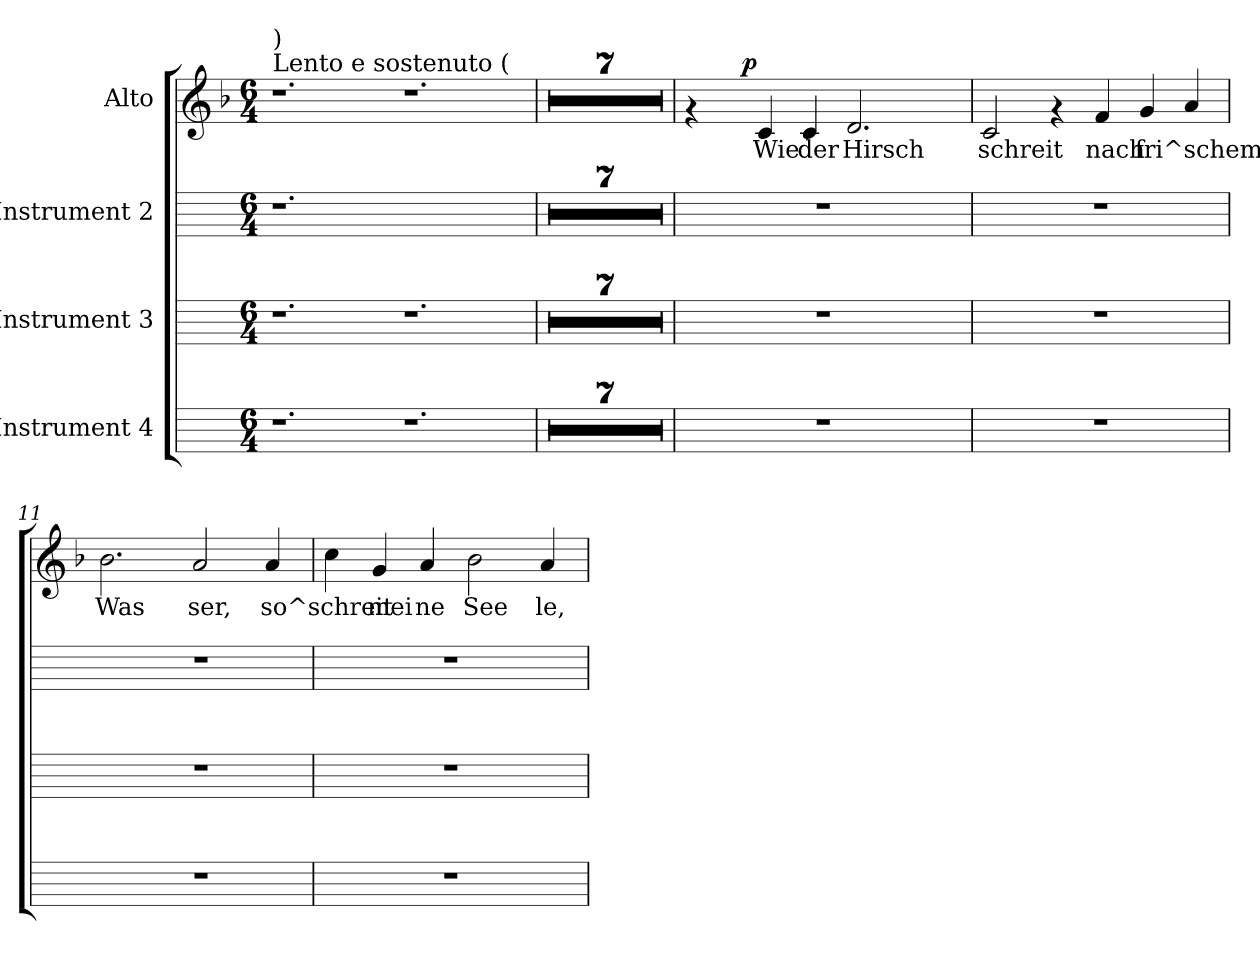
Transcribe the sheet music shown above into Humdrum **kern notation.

**kern	**kern	**kern	**kern	**text	**dynam
*part4	*part3	*part2	*part1	*part1	*part1
*staff4	*staff3	*staff2	*staff1	*staff1	*staff1
*I"Instrument 4	*I"Instrument 3	*I"Instrument 2	*I"Alto	*	*
!!LO:PB:g=z
*stria5	*stria5	*stria5	*stria5	*	*
*	*	*	*clefG2	*	*
*k[]	*k[]	*k[]	*k[b-]	*	*
*C:	*C:	*C:	*F:	*	*
*M6/4	*M6/4	*M6/4	*M6/4	*	*
*MM92	*MM92	*MM92	*MM92	*	*
=1	=1	=1	=1	=1	=1
!	!	!	!LO:TX:a:t=Lento e sostenuto (	!	!
!	!	!	!LO:TX:a:t=)	!	!
1.r	1.r	1.r	1.r	.	.
1.r	1.r	1.ryy	1.r	.	.
=2	=2	=2	=2	=2	=2
1.r	1.r	1.r	1.r	.	.
=3	=3	=3	=3	=3	=3
1.r	1.r	1.r	1.r	.	.
=4	=4	=4	=4	=4	=4
1.r	1.r	1.r	1.r	.	.
=5	=5	=5	=5	=5	=5
1.r	1.r	1.r	1.r	.	.
=6	=6	=6	=6	=6	=6
1.r	1.r	1.r	1.r	.	.
=7	=7	=7	=7	=7	=7
1.r	1.r	1.r	1.r	.	.
=8	=8	=8	=8	=8	=8
1.r	1.r	1.r	1.r	.	.
=9	=9	=9	=9	=9	=9
*	*	*	*^	*	*
1.r	1.r	1.r	4rf	8ryy	.	.
.	.	.	.	16ryy	.	.
.	.	.	.	64ryy	.	.
!	!	!	!	!	!	!LO:DY:a
.	.	.	.	1ryy	.	p
!	!	!	!	!	!LO:LY:b:cj	!
.	.	.	4c/	.	Wie	.
!	!	!	!	!	!LO:LY:b:cj	!
.	.	.	4c/	.	der	.
!	!	!	!	!	!LO:LY:b:cj	!
.	.	.	2.d/	.	Hirsch	.
.	.	.	.	4ryy	.	.
.	.	.	.	32.ryy	.	.
=10	=10	=10	=10	=10	=10	=10
!	!	!	!	!	!LO:LY:b:cj	!
*	*	*	*v	*v	*	*
1.r	1.r	1.r	2c/	schreit	.
.	.	.	4rf	.	.
!	!	!	!	!LO:LY:b:cj	!
.	.	.	4f/	nach	.
!	!	!	!	!LO:LY:b:cj	!
.	.	.	4g/	fri^schem	.
!	!	!	!	!LO:LY:b:cj	!
.	.	.	4a/	.	.
=11	=11	=11	=11	=11	=11
!	!	!	!	!LO:LY:b:cj	!
1.r	1.r	1.r	2.b-\	Was	.
!	!	!	!	!LO:LY:b:cj	!
.	.	.	2a/	ser,	.
!	!	!	!	!LO:LY:b:cj	!
.	.	.	4a/	so^schreit	.
=12	=12	=12	=12	=12	=12
!	!	!	!	!LO:LY:b:cj	!
1.r	1.r	1.r	4cc\	.	.
!	!	!	!	!LO:LY:b:cj	!
.	.	.	4g/	mei	.
!	!	!	!	!LO:LY:b:cj	!
.	.	.	4a/	ne	.
!	!	!	!	!LO:LY:b:cj	!
.	.	.	2b-\	See	.
!	!	!	!	!LO:LY:b:cj	!
.	.	.	4a/	le,	.
=	=	=	=	=	=
*-	*-	*-	*-	*-	*-
